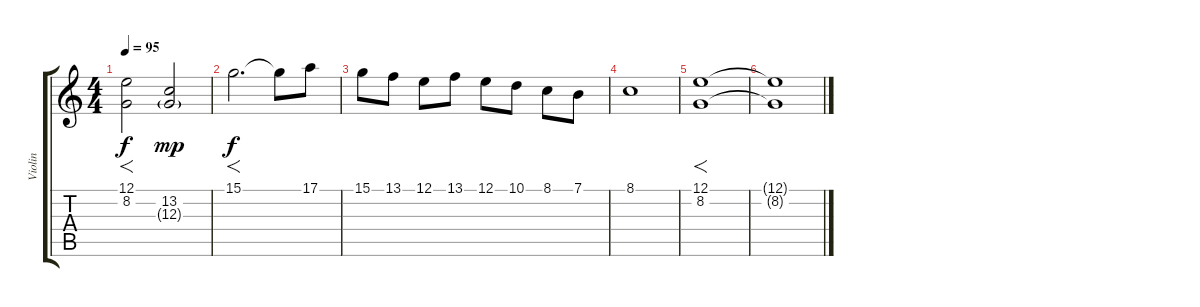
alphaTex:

\track ("Violin" "Violin") {instrument violin}
\staff {score tabs}
\tuning (E4 B3 G3 D3 A2 E2) {hide}
\ts (4 4)
\tempo 95
\clef g2
\ks c
(12.1 8.2).2{f dy f} (13.2 12.3{g}).2{dy mp} |
15.1.2{f d dy f} 15.1{t}.8 17.1.8 |
15.1.8 13.1.8 12.1.8 13.1.8 12.1.8 10.1.8 8.1.8 7.1.8 |
8.1.1 |
(12.1 8.2).1{f} |
(12.1{t} 8.2{t}).1{volume 1}
